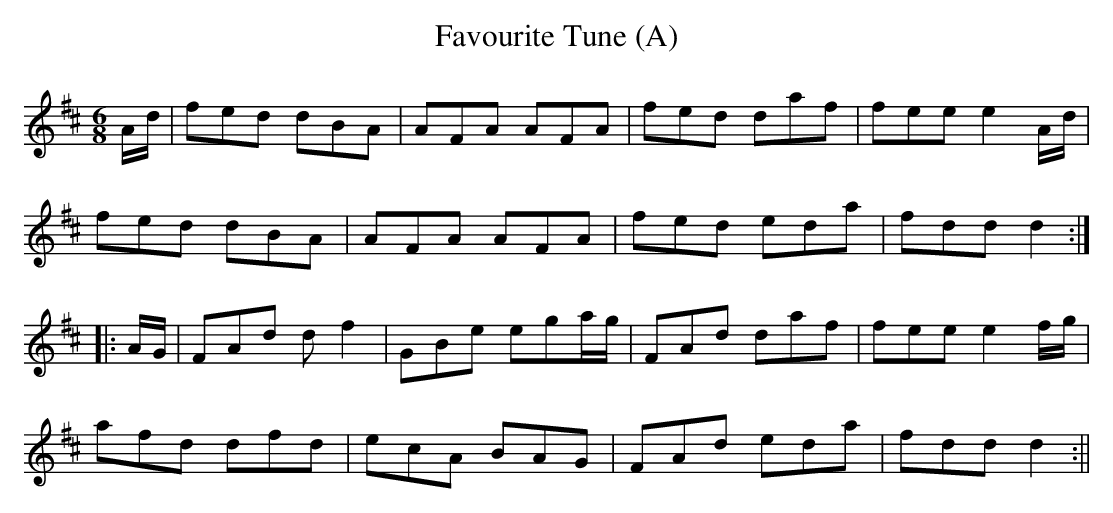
X:1
T:Favourite Tune (A)
M:6/8
L:1/8
K:D
A/d/|fed dBA|AFA AFA|fed daf|fee e2 A/d/|
fed dBA|AFA AFA|fed eda|fdd d2:|
|:A/G/|FAd df2|GBe ega/g/|FAd daf|fee e2 f/g/|
afd dfd|ecA BAG|FAd eda|fdd d2:||
